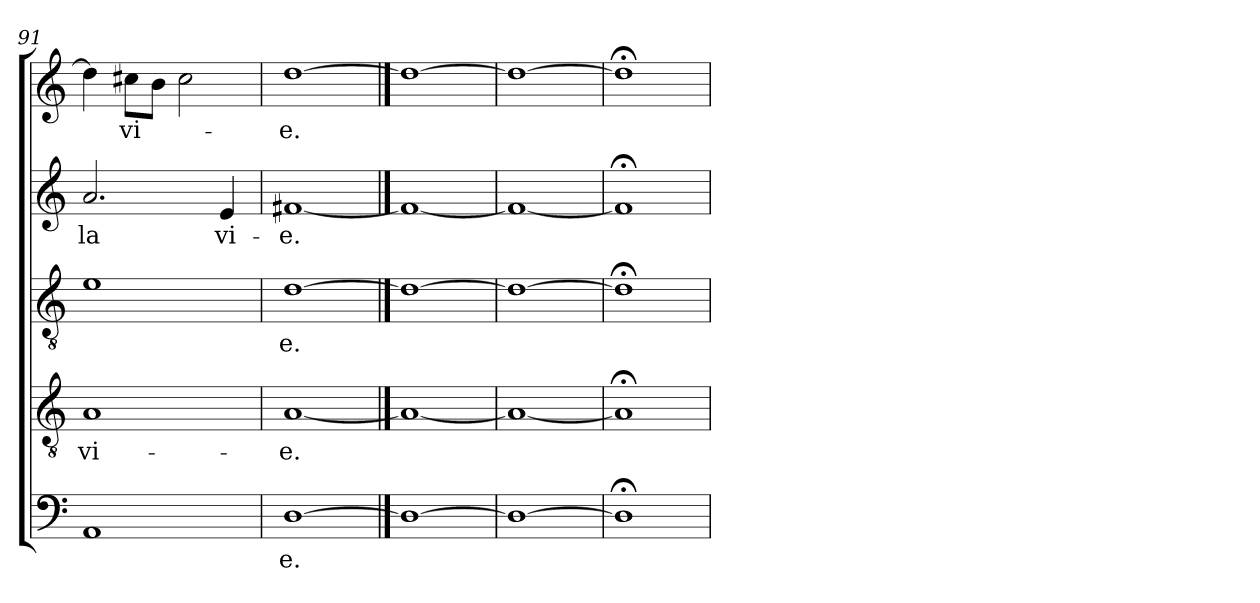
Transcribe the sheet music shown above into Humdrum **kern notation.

**kern	**text	**kern	**text	**kern	**text	**kern	**text	**kern	**text
*part5	*part5	*part4	*part4	*part3	*part3	*part2	*part2	*part1	*part1
*staff5	*staff5	*staff4	*staff4	*staff3	*staff3	*staff2	*staff2	*staff1	*staff1
*clefF4	*	*clefGv2	*	*clefGv2	*	*clefG2	*	*clefG2	*
*k[]	*	*k[]	*	*k[]	*	*k[]	*	*k[]	*
=91	=91	=91	=91	=91	=91	=91	=91	=91	=91
1AA	.	1A	vi-	1e	.	2.a	la	4dd]	.
.	.	.	.	.	.	.	.	8cc#XL	vi-
.	.	.	.	.	.	.	.	8bJ	.
.	.	.	.	.	.	.	.	2cc#	.
.	.	.	.	.	.	4e	vi-	.	.
=92	=92	=92	=92	=92	=92	=92	=92	=92	=92
[1D	-e.	[1A	-e.	[1d	-e.	[1f#X	-e.	[1dd	-e.
==93	==93	==93	==93	==93	==93	==93	==93	==93	==93
1D_	.	1A_	.	1d_	.	1f#_	.	1dd_	.
=94	=94	=94	=94	=94	=94	=94	=94	=94	=94
1D_	.	1A_	.	1d_	.	1f#_	.	1dd_	.
=95	=95	=95	=95	=95	=95	=95	=95	=95	=95
1D;<]	.	1A;<]	.	1d;<]	.	1f#;<]	.	1dd;<]	.
=	=	=	=	=	=	=	=	=	=
*-	*-	*-	*-	*-	*-	*-	*-	*-	*-
